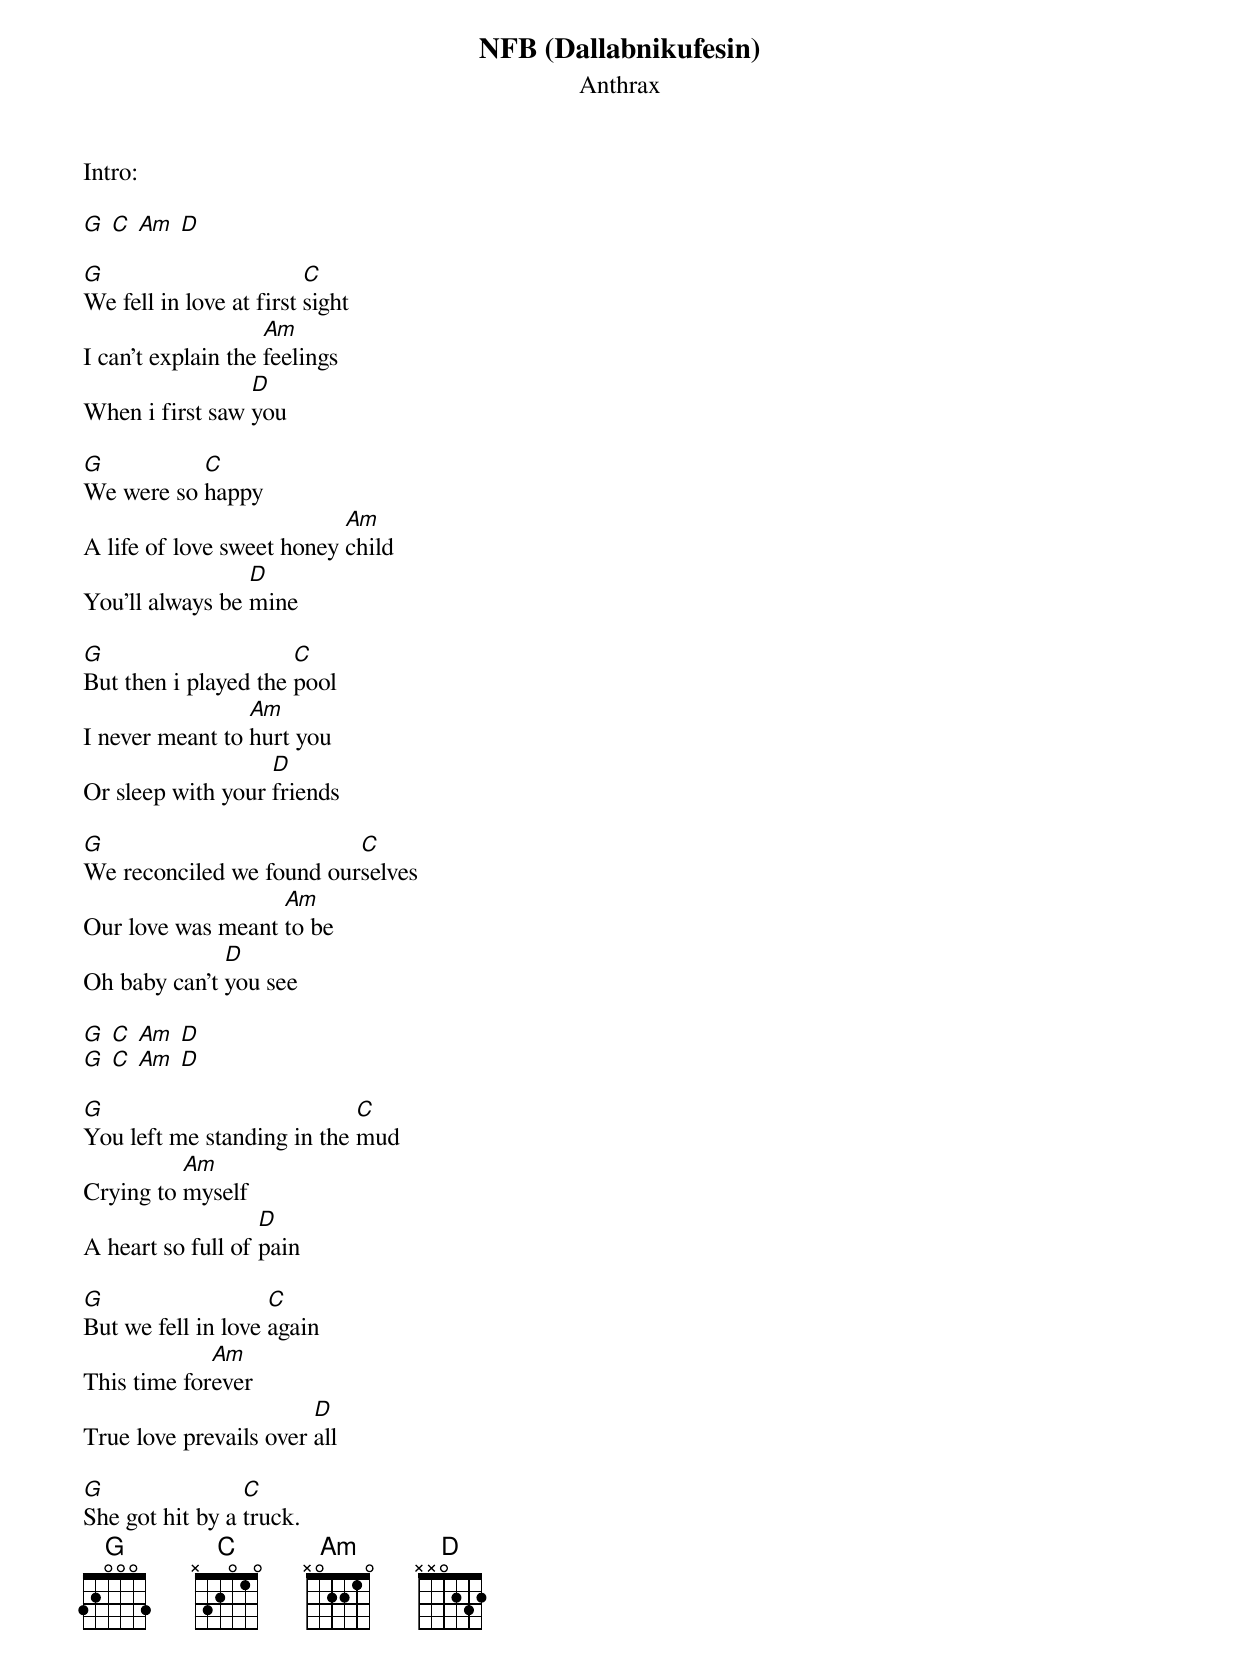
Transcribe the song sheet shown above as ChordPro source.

{t:NFB (Dallabnikufesin)}
{st:Anthrax}

Intro:

[G] [C] [Am] [D]

[G]We fell in love at first [C]sight
I can't explain the [Am]feelings
When i first saw [D]you

[G]We were so [C]happy
A life of love sweet honey [Am]child
You'll always be [D]mine

[G]But then i played the [C]pool
I never meant to [Am]hurt you
Or sleep with your [D]friends

[G]We reconciled we found our[C]selves
Our love was meant [Am]to be
Oh baby can't [D]you see

[G] [C] [Am] [D]
[G] [C] [Am] [D]

[G]You left me standing in the [C]mud
Crying to [Am]myself
A heart so full of [D]pain

[G]But we fell in love [C]again
This time for[Am]ever
True love prevails over [D]all

[G]She got hit by a [C]truck.
